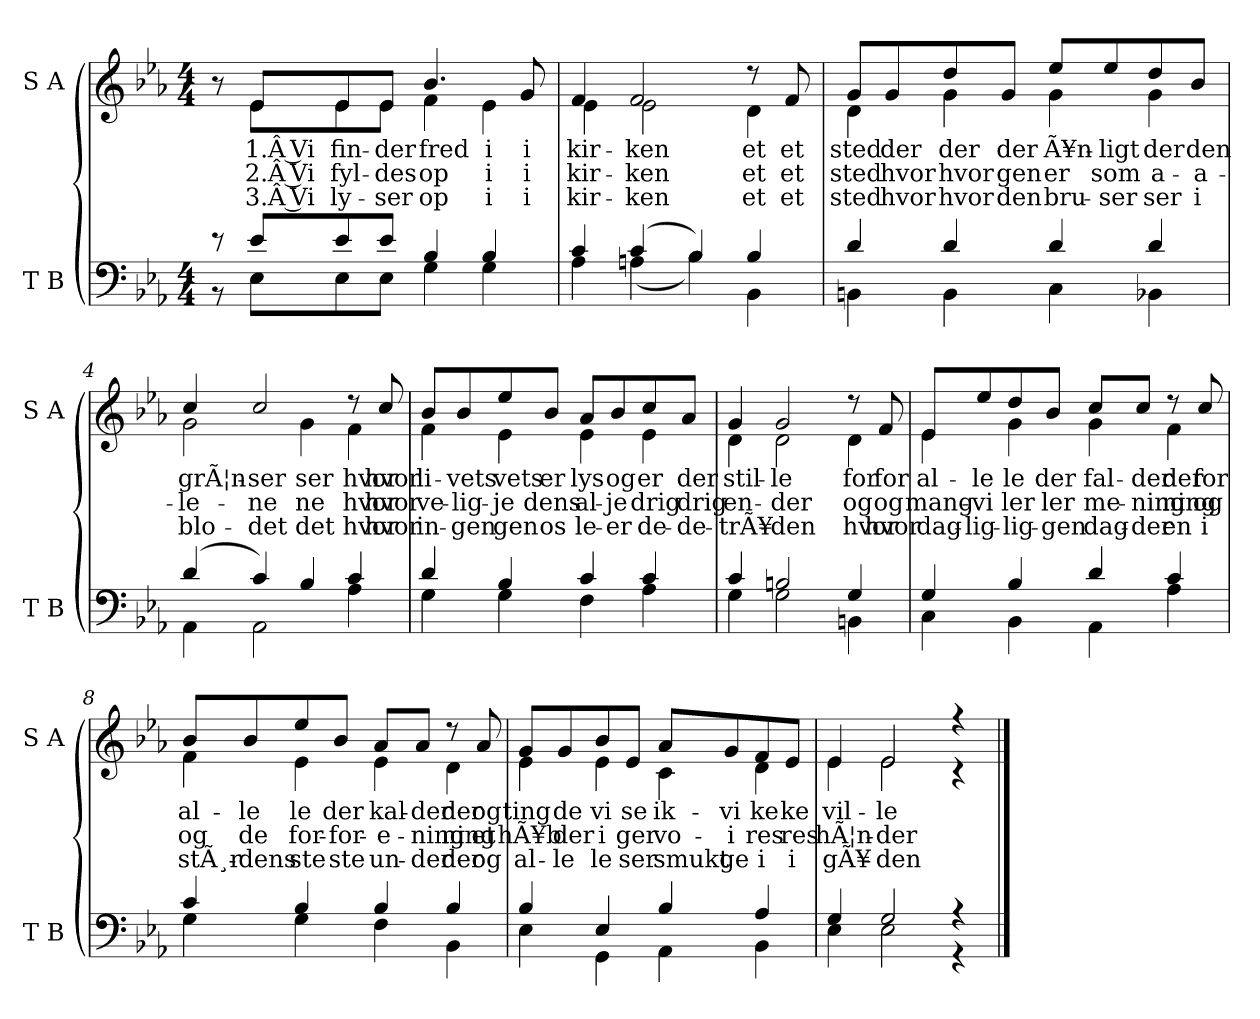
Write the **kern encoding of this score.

**kern	**kern	**text	**text	**text
*part2	*part1	*part1	*part1	*part1
*staff2	*staff1	*staff1	*staff1	*staff1
*I"T B	*I"S A	*	*	*
*I'T B	*I'S A	*	*	*
*clefF4	*clefG2	*	*	*
*k[b-e-a-]	*k[b-e-a-]	*	*	*
*M4/4	*M4/4	*	*	*
=1	=1	=1	=1	=1
*^	*^	*	*	*
8r	8r	8r	8ryy	.	.	.
!	!	!	!	!LO:LY:a	!LO:LY:a	!LO:LY:a
!	!	!	!	!LO:LY:b	!LO:LY:b	!LO:LY:b
8e-/L	8E-\L	8e-/L	8e-\L	1.Â Vi	2.Â Vi	3.Â Vi
!	!	!	!	!LO:LY:a	!LO:LY:a	!LO:LY:a
!	!	!	!	!LO:LY:b	!LO:LY:b	!LO:LY:b
8e-/	8E-\	8e-/	8e-\	fin-	fyl-	ly-
!	!	!	!	!LO:LY:a	!LO:LY:a	!LO:LY:a
!	!	!	!	!LO:LY:b	!LO:LY:b	!LO:LY:b
8e-/J	8E-\J	8e-/J	8e-\J	-der	-des	-ser
!	!	!	!	!LO:LY:a	!LO:LY:a	!LO:LY:a
!	!	!	!	!LO:LY:b	!LO:LY:b	!LO:LY:b
4B-/	4G\	4.b-/	4f\	fred	op	op
!	!	!	!	!LO:LY:b	!LO:LY:b	!LO:LY:b
4B-/	4G\	.	4e-\	i	i	i
!	!	!	!	!LO:LY:a	!LO:LY:a	!LO:LY:a
.	.	8g/	.	i	i	i
=2	=2	=2	=2	=2	=2	=2
!	!	!	!	!LO:LY:a	!LO:LY:a	!LO:LY:a
!	!	!	!	!LO:LY:b	!LO:LY:b	!LO:LY:b
4c/	4A-\	4f/	4e-\	kir-	kir-	kir-
!	!	!	!	!LO:LY:a	!LO:LY:a	!LO:LY:a
!	!	!	!	!LO:LY:b	!LO:LY:b	!LO:LY:b
(4c/	(4An\	2f/	2e-\	-ken	-ken	-ken
4B-/)	4B-\)	.	.	.	.	.
!	!	!	!	!LO:LY:b	!LO:LY:b	!LO:LY:b
4B-/	4BB-\	8r	4d\	et	et	et
!	!	!	!	!LO:LY:a	!LO:LY:a	!LO:LY:a
.	.	8f/	.	et	et	et
=3	=3	=3	=3	=3	=3	=3
!	!	!	!	!LO:LY:a	!LO:LY:a	!LO:LY:a
!	!	!	!	!LO:LY:b	!LO:LY:b	!LO:LY:b
4d/	4BBn\	8g/L	4d\	sted	sted	sted
!	!	!	!	!LO:LY:a	!LO:LY:a	!LO:LY:a
.	.	8g/	.	der	hvor	hvor
!	!	!	!	!LO:LY:a	!LO:LY:a	!LO:LY:a
!	!	!	!	!LO:LY:b	!LO:LY:b	!LO:LY:b
4d/	4BB\	8dd/	4g\	der	hvor	hvor
!	!	!	!	!LO:LY:a	!LO:LY:a	!LO:LY:a
.	.	8g/J	.	-der	-gen	-den
!	!	!	!	!LO:LY:a	!LO:LY:a	!LO:LY:a
!	!	!	!	!LO:LY:b	!LO:LY:b	!LO:LY:b
4d/	4C\	8ee-/L	4g\	Ã¥n-	er	bru-
!	!	!	!	!LO:LY:a	!LO:LY:a	!LO:LY:a
.	.	8ee-/	.	-ligt	-som	-ser
!	!	!	!	!LO:LY:a	!LO:LY:a	!LO:LY:a
!	!	!	!	!LO:LY:b	!LO:LY:b	!LO:LY:b
4d/	4BB-X\	8dd/	4g\	-der	a-	-ser
!	!	!	!	!LO:LY:a	!LO:LY:a	!LO:LY:a
.	.	8b-/J	.	-den	a-	i
=4	=4	=4	=4	=4	=4	=4
!	!	!	!	!LO:LY:a	!LO:LY:a	!LO:LY:a
!	!	!	!	!LO:LY:b	!LO:LY:b	!LO:LY:b
(4d/	4AA-\	4cc/	2g\	grÃ¦n-	-le-	blo-
!	!	!	!	!LO:LY:a	!LO:LY:a	!LO:LY:a
4c/)	2AA-\	2cc/	.	-ser	-ne	-det
!	!	!	!	!LO:LY:b	!LO:LY:b	!LO:LY:b
4B-/	.	.	4g\	-ser	-ne	-det
!	!	!	!	!LO:LY:b	!LO:LY:b	!LO:LY:b
4c/	4A-\	8r	4f\	hvor	hvor	hvor
!	!	!	!	!LO:LY:a	!LO:LY:a	!LO:LY:a
.	.	8cc/	.	hvor	hvor	hvor
!!LO:LB:g=z	!!
=5	=5	=5	=5	=5	=5	=5
!	!	!	!	!LO:LY:a	!LO:LY:a	!LO:LY:a
!	!	!	!	!LO:LY:b	!LO:LY:b	!LO:LY:b
4d/	4G\	8b-/L	4f\	li-	ve-	in-
!	!	!	!	!LO:LY:a	!LO:LY:a	!LO:LY:a
.	.	8b-/	.	-vets	-lig-	-gen
!	!	!	!	!LO:LY:a	!LO:LY:a	!LO:LY:a
!	!	!	!	!LO:LY:b	!LO:LY:b	!LO:LY:b
4B-/	4G\	8ee-/	4e-\	-vets	-je	-gen
!	!	!	!	!LO:LY:a	!LO:LY:a	!LO:LY:a
.	.	8b-/J	.	er	-dens	os
!	!	!	!	!LO:LY:a	!LO:LY:a	!LO:LY:a
!	!	!	!	!LO:LY:b	!LO:LY:b	!LO:LY:b
4c/	4F\	8a-/L	4e-\	lys	al-	le-
!	!	!	!	!LO:LY:a	!LO:LY:a	!LO:LY:a
.	.	8b-/	.	og	-je	er
!	!	!	!	!LO:LY:a	!LO:LY:a	!LO:LY:a
!	!	!	!	!LO:LY:b	!LO:LY:b	!LO:LY:b
4c/	4A-\	8cc/	4e-\	er	-drig	-de-
!	!	!	!	!LO:LY:a	!LO:LY:a	!LO:LY:a
.	.	8a-/J	.	-der	-drig	-de-
=6	=6	=6	=6	=6	=6	=6
!	!	!	!	!LO:LY:a	!LO:LY:a	!LO:LY:a
!	!	!	!	!LO:LY:b	!LO:LY:b	!LO:LY:b
4c/	4G\	4g/	4d\	stil-	en-	-trÃ¥-
!	!	!	!	!LO:LY:a	!LO:LY:a	!LO:LY:a
!	!	!	!	!LO:LY:b	!LO:LY:b	!LO:LY:b
2Bn/	2G\	2g/	2d\	-le	-der	-den
!	!	!	!	!LO:LY:b	!LO:LY:b	!LO:LY:b
4G/	4BBn\	8r	4d\	for	og	hvor
!	!	!	!	!LO:LY:a	!LO:LY:a	!LO:LY:a
.	.	8f/	.	for	og	hvor
=7	=7	=7	=7	=7	=7	=7
!	!	!	!	!LO:LY:a	!LO:LY:a	!LO:LY:a
!	!	!	!	!LO:LY:b	!LO:LY:b	!LO:LY:b
4G/	4C\	8e-/L	4e-\	al-	mang-	dag-
!	!	!	!	!LO:LY:a	!LO:LY:a	!LO:LY:a
.	.	8ee-/	.	-le	vi	-lig-
!	!	!	!	!LO:LY:a	!LO:LY:a	!LO:LY:a
!	!	!	!	!LO:LY:b	!LO:LY:b	!LO:LY:b
4B-/	4BB-\	8dd/	4g\	-le	-ler	-lig-
!	!	!	!	!LO:LY:a	!LO:LY:a	!LO:LY:a
.	.	8b-/J	.	der	-ler	-gen
!	!	!	!	!LO:LY:a	!LO:LY:a	!LO:LY:a
!	!	!	!	!LO:LY:b	!LO:LY:b	!LO:LY:b
4d/	4AA-\	8cc/L	4g\	fal-	me-	-dag-
!	!	!	!	!LO:LY:a	!LO:LY:a	!LO:LY:a
.	.	8cc/J	.	-der	-ning	-der
!	!	!	!	!LO:LY:b	!LO:LY:b	!LO:LY:b
4c/	4A-\	8r	4f\	-der	-ning	-en
!	!	!	!	!LO:LY:a	!LO:LY:a	!LO:LY:a
.	.	8cc/	.	for	og	i
!!LO:LB:g=z	!!
=8	=8	=8	=8	=8	=8	=8
!	!	!	!	!LO:LY:a	!LO:LY:a	!LO:LY:a
!	!	!	!	!LO:LY:b	!LO:LY:b	!LO:LY:b
4c/	4G\	8b-/L	4f\	al-	og	stÃ¸r-
!	!	!	!	!LO:LY:a	!LO:LY:a	!LO:LY:a
.	.	8b-/	.	-le	-de	-dens
!	!	!	!	!LO:LY:a	!LO:LY:a	!LO:LY:a
!	!	!	!	!LO:LY:b	!LO:LY:b	!LO:LY:b
4B-/	4G\	8ee-/	4e-\	-le	for-	-ste
!	!	!	!	!LO:LY:a	!LO:LY:a	!LO:LY:a
.	.	8b-/J	.	der	for-	-ste
!	!	!	!	!LO:LY:a	!LO:LY:a	!LO:LY:a
!	!	!	!	!LO:LY:b	!LO:LY:b	!LO:LY:b
4B-/	4F\	8a-/L	4e-\	kal-	-e-	un-
!	!	!	!	!LO:LY:a	!LO:LY:a	!LO:LY:a
.	.	8a-/J	.	-der	-ning	-der
!	!	!	!	!LO:LY:b	!LO:LY:b	!LO:LY:b
4B-/	4BB-\	8r	4d\	-der	-ning	-der
!	!	!	!	!LO:LY:a	!LO:LY:a	!LO:LY:a
.	.	8a-/	.	og	et	og
=9	=9	=9	=9	=9	=9	=9
!	!	!	!	!LO:LY:a	!LO:LY:a	!LO:LY:a
!	!	!	!	!LO:LY:b	!LO:LY:b	!LO:LY:b
4B-/	4E-\	8g/L	4e-\	ting	hÃ¥b	al-
!	!	!	!	!LO:LY:a	!LO:LY:a	!LO:LY:a
.	.	8g/	.	-de	der	-le
!	!	!	!	!LO:LY:a	!LO:LY:a	!LO:LY:a
!	!	!	!	!LO:LY:b	!LO:LY:b	!LO:LY:b
4E-/	4GG\	8b-/	4e-\	vi	i	-le
!	!	!	!	!LO:LY:a	!LO:LY:a	!LO:LY:a
.	.	8e-/J	.	-se	-ger	-ser
!	!	!	!	!LO:LY:a	!LO:LY:a	!LO:LY:a
!	!	!	!	!LO:LY:b	!LO:LY:b	!LO:LY:b
4B-/	4AA-\	8a-/L	4c\	ik-	vo-	smukt
!	!	!	!	!LO:LY:a	!LO:LY:a	!LO:LY:a
.	.	8g/	.	vi	i	-ge
!	!	!	!	!LO:LY:a	!LO:LY:a	!LO:LY:a
!	!	!	!	!LO:LY:b	!LO:LY:b	!LO:LY:b
4A-/	4BB-\	8f/	4d\	-ke	-res	i
!	!	!	!	!LO:LY:a	!LO:LY:a	!LO:LY:a
.	.	8e-/J	.	-ke	-res	i
=10	=10	=10	=10	=10	=10	=10
!	!	!	!	!LO:LY:a	!LO:LY:a	!LO:LY:a
!	!	!	!	!LO:LY:b	!LO:LY:b	!LO:LY:b
4G/	4E-\	4e-/	4e-\	vil-	hÃ¦n-	gÃ¥-
!	!	!	!	!LO:LY:a	!LO:LY:a	!LO:LY:a
!	!	!	!	!LO:LY:b	!LO:LY:b	!LO:LY:b
2G/	2E-\	2e-/	2e-\	-le	-der	-den
4r	4r	4r	4r	.	.	.
*v	*v	*	*	*	*	*
*	*v	*v	*	*	*
==	==	==	==	==
*-	*-	*-	*-	*-
